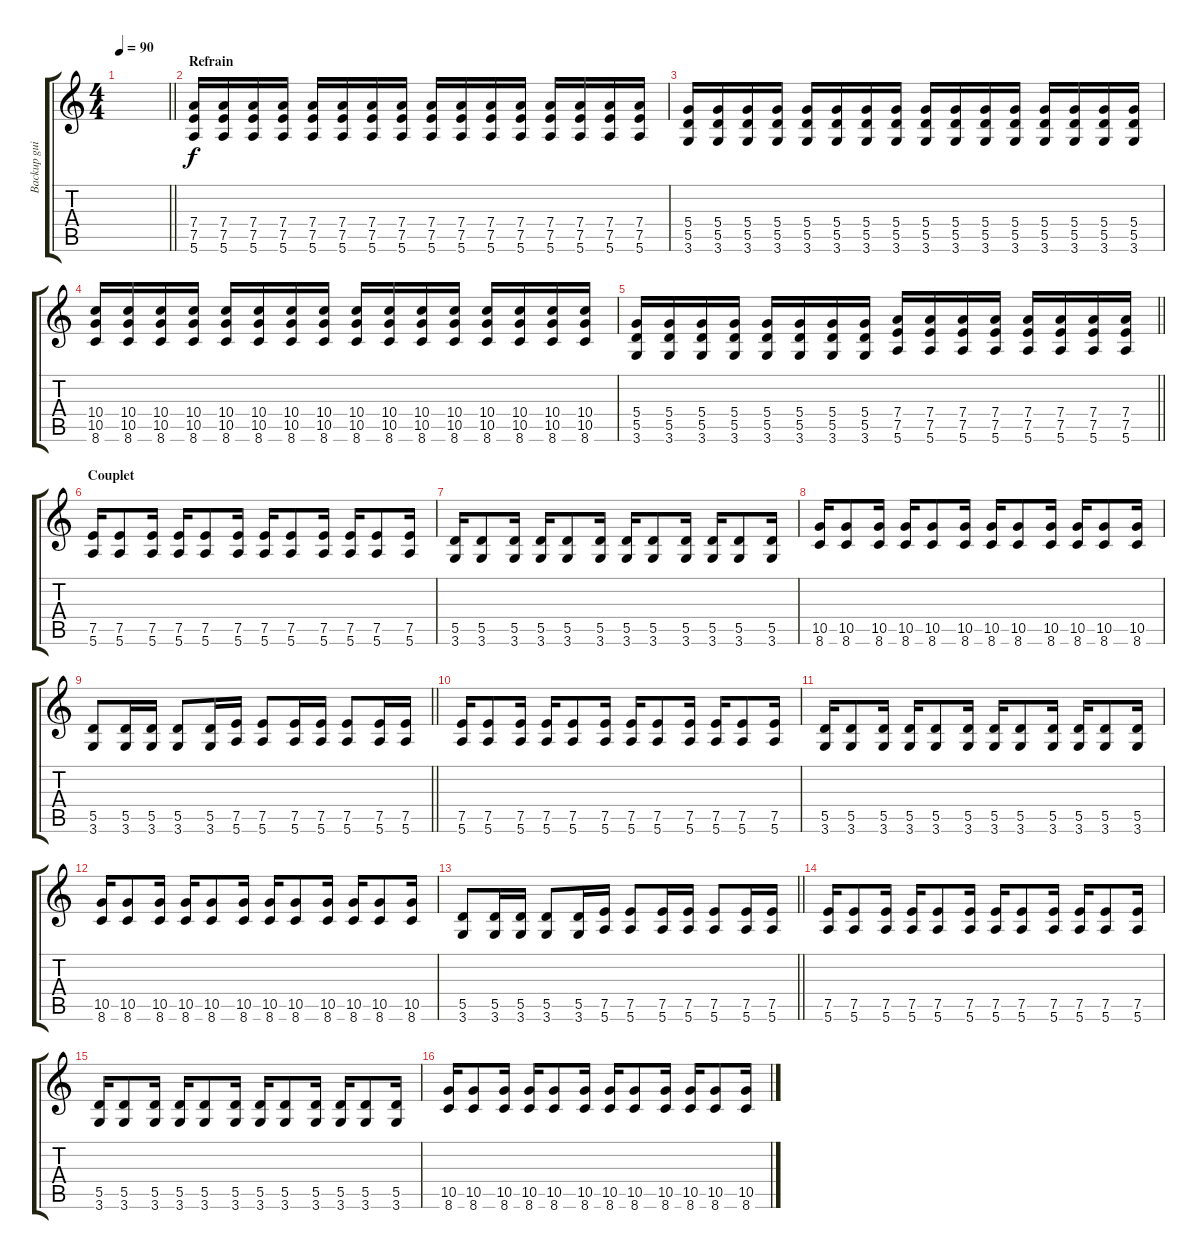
\track ("Backup guitar" "Backup gui") {instrument distortionguitar}
\staff {score tabs}
\tuning (E4 B3 G3 D3 A2 E2) {hide}
\ts (4 4)
\tempo 90
\clef g2
\barLineRight lightlight
\ks c
|
\section ("" "Refrain")
(7.4 7.5 5.6).16 (7.4 7.5 5.6).16 (7.4 7.5 5.6).16 (7.4 7.5 5.6).16 (7.4 7.5 5.6).16 (7.4 7.5 5.6).16 (7.4 7.5 5.6).16 (7.4 7.5 5.6).16 (7.4 7.5 5.6).16 (7.4 7.5 5.6).16 (7.4 7.5 5.6).16 (7.4 7.5 5.6).16 (7.4 7.5 5.6).16 (7.4 7.5 5.6).16 (7.4 7.5 5.6).16 (7.4 7.5 5.6).16 |
(5.4 5.5 3.6).16 (5.4 5.5 3.6).16 (5.4 5.5 3.6).16 (5.4 5.5 3.6).16 (5.4 5.5 3.6).16 (5.4 5.5 3.6).16 (5.4 5.5 3.6).16 (5.4 5.5 3.6).16 (5.4 5.5 3.6).16 (5.4 5.5 3.6).16 (5.4 5.5 3.6).16 (5.4 5.5 3.6).16 (5.4 5.5 3.6).16 (5.4 5.5 3.6).16 (5.4 5.5 3.6).16 (5.4 5.5 3.6).16 |
(10.4 10.5 8.6).16 (10.4 10.5 8.6).16 (10.4 10.5 8.6).16 (10.4 10.5 8.6).16 (10.4 10.5 8.6).16 (10.4 10.5 8.6).16 (10.4 10.5 8.6).16 (10.4 10.5 8.6).16 (10.4 10.5 8.6).16 (10.4 10.5 8.6).16 (10.4 10.5 8.6).16 (10.4 10.5 8.6).16 (10.4 10.5 8.6).16 (10.4 10.5 8.6).16 (10.4 10.5 8.6).16 (10.4 10.5 8.6).16 |
\barLineRight lightlight
(5.4 5.5 3.6).16 (5.4 5.5 3.6).16 (5.4 5.5 3.6).16 (5.4 5.5 3.6).16 (5.4 5.5 3.6).16 (5.4 5.5 3.6).16 (5.4 5.5 3.6).16 (5.4 5.5 3.6).16 (7.4 7.5 5.6).16 (7.4 7.5 5.6).16 (7.4 7.5 5.6).16 (7.4 7.5 5.6).16 (7.4 7.5 5.6).16 (7.4 7.5 5.6).16 (7.4 7.5 5.6).16 (7.4 7.5 5.6).16 |
\section ("" "Couplet")
(7.5 5.6).16 (7.5 5.6).8 (7.5 5.6).16 (7.5 5.6).16 (7.5 5.6).8 (7.5 5.6).16 (7.5 5.6).16 (7.5 5.6).8 (7.5 5.6).16 (7.5 5.6).16 (7.5 5.6).8 (7.5 5.6).16 |
(5.5 3.6).16 (5.5 3.6).8 (5.5 3.6).16 (5.5 3.6).16 (5.5 3.6).8 (5.5 3.6).16 (5.5 3.6).16 (5.5 3.6).8 (5.5 3.6).16 (5.5 3.6).16 (5.5 3.6).8 (5.5 3.6).16 |
(10.5 8.6).16 (10.5 8.6).8 (10.5 8.6).16 (10.5 8.6).16 (10.5 8.6).8 (10.5 8.6).16 (10.5 8.6).16 (10.5 8.6).8 (10.5 8.6).16 (10.5 8.6).16 (10.5 8.6).8 (10.5 8.6).16 |
\barLineRight lightlight
(5.5 3.6).8 (5.5 3.6).16 (5.5 3.6).16 (5.5 3.6).8 (5.5 3.6).16 (7.5 5.6).16 (7.5 5.6).8 (7.5 5.6).16 (7.5 5.6).16 (7.5 5.6).8 (7.5 5.6).16 (7.5 5.6).16 |
(7.5 5.6).16 (7.5 5.6).8 (7.5 5.6).16 (7.5 5.6).16 (7.5 5.6).8 (7.5 5.6).16 (7.5 5.6).16 (7.5 5.6).8 (7.5 5.6).16 (7.5 5.6).16 (7.5 5.6).8 (7.5 5.6).16 |
(5.5 3.6).16 (5.5 3.6).8 (5.5 3.6).16 (5.5 3.6).16 (5.5 3.6).8 (5.5 3.6).16 (5.5 3.6).16 (5.5 3.6).8 (5.5 3.6).16 (5.5 3.6).16 (5.5 3.6).8 (5.5 3.6).16 |
(10.5 8.6).16 (10.5 8.6).8 (10.5 8.6).16 (10.5 8.6).16 (10.5 8.6).8 (10.5 8.6).16 (10.5 8.6).16 (10.5 8.6).8 (10.5 8.6).16 (10.5 8.6).16 (10.5 8.6).8 (10.5 8.6).16 |
\barLineRight lightlight
(5.5 3.6).8 (5.5 3.6).16 (5.5 3.6).16 (5.5 3.6).8 (5.5 3.6).16 (7.5 5.6).16 (7.5 5.6).8 (7.5 5.6).16 (7.5 5.6).16 (7.5 5.6).8 (7.5 5.6).16 (7.5 5.6).16 |
(7.5 5.6).16 (7.5 5.6).8 (7.5 5.6).16 (7.5 5.6).16 (7.5 5.6).8 (7.5 5.6).16 (7.5 5.6).16 (7.5 5.6).8 (7.5 5.6).16 (7.5 5.6).16 (7.5 5.6).8 (7.5 5.6).16 |
(5.5 3.6).16 (5.5 3.6).8 (5.5 3.6).16 (5.5 3.6).16 (5.5 3.6).8 (5.5 3.6).16 (5.5 3.6).16 (5.5 3.6).8 (5.5 3.6).16 (5.5 3.6).16 (5.5 3.6).8 (5.5 3.6).16 |
(10.5 8.6).16 (10.5 8.6).8 (10.5 8.6).16 (10.5 8.6).16 (10.5 8.6).8 (10.5 8.6).16 (10.5 8.6).16 (10.5 8.6).8 (10.5 8.6).16 (10.5 8.6).16 (10.5 8.6).8 (10.5 8.6).16
